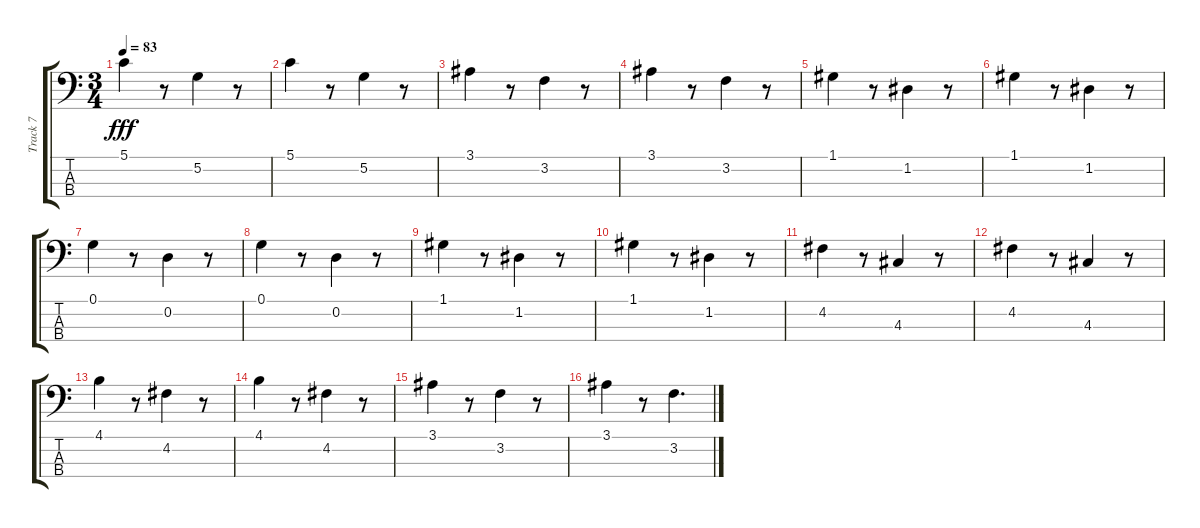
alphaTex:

\track ("Track 7" "Track 7") {instrument fretlessbass}
\staff {score tabs}
\tuning (G2 D2 A1 E1) {hide}
\ts (3 4)
\tempo 83
\clef f4
\ks c
5.1.4{dy fff} r.8 5.2.4 r.8 |
5.1.4 r.8 5.2.4 r.8 |
3.1.4 r.8 3.2.4 r.8 |
3.1.4 r.8 3.2.4 r.8 |
1.1.4 r.8 1.2.4 r.8 |
1.1.4 r.8 1.2.4 r.8 |
0.1.4 r.8 0.2.4 r.8 |
0.1.4 r.8 0.2.4 r.8 |
1.1.4 r.8 1.2.4 r.8 |
1.1.4 r.8 1.2.4 r.8 |
4.2.4 r.8 4.3.4 r.8 |
4.2.4 r.8 4.3.4 r.8 |
4.1.4 r.8 4.2.4 r.8 |
4.1.4 r.8 4.2.4 r.8 |
3.1.4 r.8 3.2.4 r.8 |
3.1.4 r.8 3.2.4{d}
